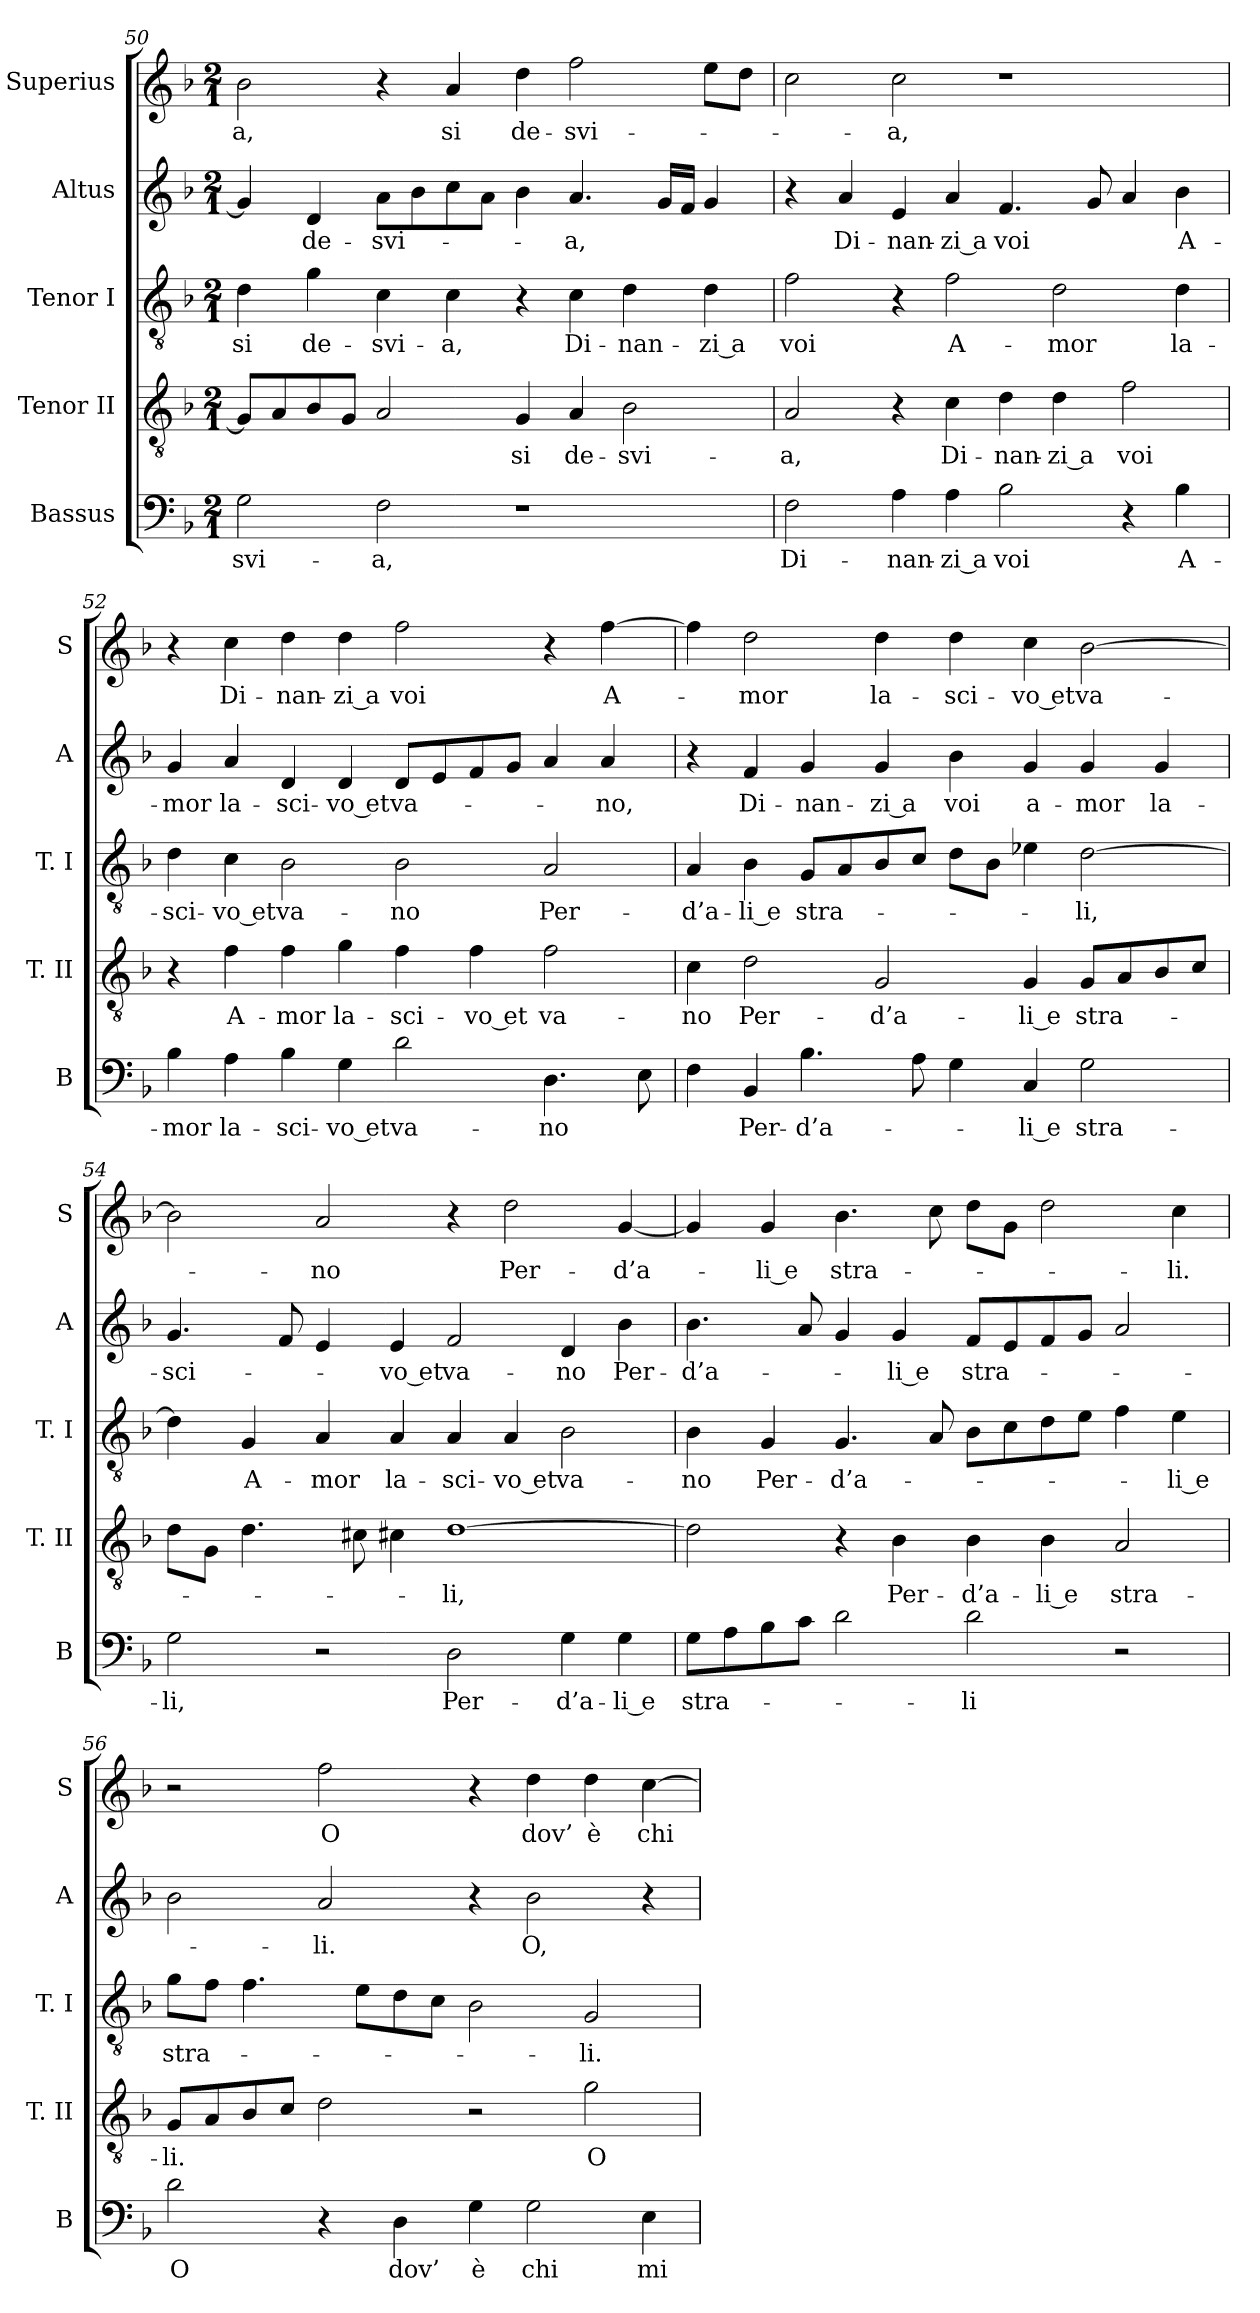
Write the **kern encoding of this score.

**kern	**text	**kern	**text	**kern	**text	**kern	**text	**kern	**text
*part5	*part5	*part4	*part4	*part3	*part3	*part2	*part2	*part1	*part1
*staff5	*staff5	*staff4	*staff4	*staff3	*staff3	*staff2	*staff2	*staff1	*staff1
*I"Bassus	*	*I"Tenor II	*	*I"Tenor I	*	*I"Altus	*	*I"Superius	*
*I'B	*	*I'T. II	*	*I'T. I	*	*I'A	*	*I'S	*
*clefF4	*	*clefGv2	*	*clefGv2	*	*clefG2	*	*clefG2	*
*k[b-]	*	*k[b-]	*	*k[b-]	*	*k[b-]	*	*k[b-]	*
*F:	*	*F:	*	*F:	*	*F:	*	*F:	*
*M2/1	*	*M2/1	*	*M2/1	*	*M2/1	*	*M2/1	*
=50	=50	=50	=50	=50	=50	=50	=50	=50	=50
2G	-svi-	8GL]	.	4d	si	4g]	.	2b-	-a,
.	.	8A	.	.	.	.	.	.	.
.	.	8B-	.	4g	de-	4d	de-	.	.
.	.	8GJ	.	.	.	.	.	.	.
2F	-a,	2A	.	4c	-svi-	8aL	-svi-	4r	.
.	.	.	.	.	.	8b-	.	.	.
.	.	.	.	4c	-a,	8cc	.	4a	si
.	.	.	.	.	.	8aJ	.	.	.
1r	.	4G	si	4r	.	4b-	.	4dd	de-
.	.	4A	de-	4c	Di-	4.a	-a,	2ff	-svi-
.	.	2B-	-svi-	4d	-nan-	.	.	.	.
.	.	.	.	.	.	16gLL	.	.	.
.	.	.	.	.	.	16fJJ	.	.	.
.	.	.	.	4d	-zi a	4g	.	8eeL	.
.	.	.	.	.	.	.	.	8ddJ	.
=51	=51	=51	=51	=51	=51	=51	=51	=51	=51
2F	Di-	2A	-a,	2f	voi	4r	.	2cc	.
.	.	.	.	.	.	4a	Di-	.	.
4A	-nan-	4r	.	4r	.	4e	-nan-	2cc	-a,
4A	-zi a	4c	Di-	2f	A-	4a	-zi a	.	.
2B-	voi	4d	-nan-	.	.	4.f	voi	1r	.
.	.	4d	-zi a	2d	-mor	.	.	.	.
.	.	.	.	.	.	8g	.	.	.
4r	.	2f	voi	.	.	4a	.	.	.
4B-	A-	.	.	4d	la-	4b-	A-	.	.
=52	=52	=52	=52	=52	=52	=52	=52	=52	=52
4B-	-mor	4r	.	4d	-sci-	4g	-mor	4r	.
4A	la-	4f	A-	4c	-vo et	4a	la-	4cc	Di-
4B-	-sci-	4f	-mor	2B-	va-	4d	-sci-	4dd	-nan-
4G	-vo et	4g	la-	.	.	4d	-vo et	4dd	-zi a
2d	va-	4f	-sci-	2B-	-no	8dL	va-	2ff	voi
.	.	.	.	.	.	8e	.	.	.
.	.	4f	-vo et	.	.	8f	.	.	.
.	.	.	.	.	.	8gJ	.	.	.
4.D	-no	2f	va-	2A	Per-	4a	.	4r	.
.	.	.	.	.	.	4a	-no,	[4ff	A-
8E	.	.	.	.	.	.	.	.	.
=53	=53	=53	=53	=53	=53	=53	=53	=53	=53
4F	.	4c	-no	4A	-d’a-	4r	.	4ff]	.
4BB-	Per-	2d	Per-	4B-	-li e	4f	Di-	2dd	-mor
4.B-	-d’a-	.	.	8GL	stra-	4g	-nan-	.	.
.	.	.	.	8A	.	.	.	.	.
.	.	2G	-d’a-	8B-	.	4g	-zi a	4dd	la-
8A	.	.	.	8cJ	.	.	.	.	.
4G	.	.	.	8dL	.	4b-	voi	4dd	-sci-
.	.	.	.	8B-J	.	.	.	.	.
4C	-li e	4G	-li e	4e-X	.	4g	a-	4cc	-vo et
2G	stra-	8GL	stra-	[2d	-li,	4g	-mor	[2b-	va-
.	.	8A	.	.	.	.	.	.	.
.	.	8B-	.	.	.	4g	la-	.	.
.	.	8cJ	.	.	.	.	.	.	.
=54	=54	=54	=54	=54	=54	=54	=54	=54	=54
2G	-li,	8dL	.	4d]	.	4.g	-sci-	2b-]	.
.	.	8GJ	.	.	.	.	.	.	.
.	.	4.d	.	4G	A-	.	.	.	.
.	.	.	.	.	.	8f	.	.	.
2r	.	.	.	4A	-mor	4e	.	2a	-no
.	.	8c#X	.	.	.	.	.	.	.
.	.	4c#X	.	4A	la-	4e	-vo et	.	.
2D	Per-	[1d	-li,	4A	-sci-	2f	va-	4r	.
.	.	.	.	4A	-vo et	.	.	2dd	Per-
4G	-d’a-	.	.	2B-	va-	4d	-no	.	.
4G	-li e	.	.	.	.	4b-	Per-	[4g	-d’a-
=55	=55	=55	=55	=55	=55	=55	=55	=55	=55
8GL	stra-	2d]	.	4B-	-no	4.b-	-d’a-	4g]	.
8A	.	.	.	.	.	.	.	.	.
8B-	.	.	.	4G	Per-	.	.	4g	-li e
8cJ	.	.	.	.	.	8a	.	.	.
2d	.	4r	.	4.G	-d’a-	4g	.	4.b-	stra-
.	.	4B-	Per-	.	.	4g	-li e	.	.
.	.	.	.	8A	.	.	.	8cc	.
2d	-li	4B-	-d’a-	8B-L	.	8fL	stra-	8ddL	.
.	.	.	.	8c	.	8e	.	8gJ	.
.	.	4B-	-li e	8d	.	8f	.	2dd	.
.	.	.	.	8eJ	.	8gJ	.	.	.
2r	.	2A	stra-	4f	.	2a	.	.	.
.	.	.	.	4e	-li e	.	.	4cc	-li.
=56	=56	=56	=56	=56	=56	=56	=56	=56	=56
2d	O	8GL	-li.	8gL	stra-	2b-	.	2r	.
.	.	8A	.	8fJ	.	.	.	.	.
.	.	8B-	.	4.f	.	.	.	.	.
.	.	8cJ	.	.	.	.	.	.	.
4r	.	2d	.	.	.	2a	-li.	2ff	O
.	.	.	.	8eL	.	.	.	.	.
4D	dov’	.	.	8d	.	.	.	.	.
.	.	.	.	8cJ	.	.	.	.	.
4G	è	2r	.	2B-	.	4r	.	4r	.
2G	chi	.	.	.	.	2b-	O,	4dd	dov’
.	.	2g	O	2G	-li.	.	.	4dd	è
4E	mi	.	.	.	.	4r	.	[4cc	chi
=	=	=	=	=	=	=	=	=	=
*-	*-	*-	*-	*-	*-	*-	*-	*-	*-
